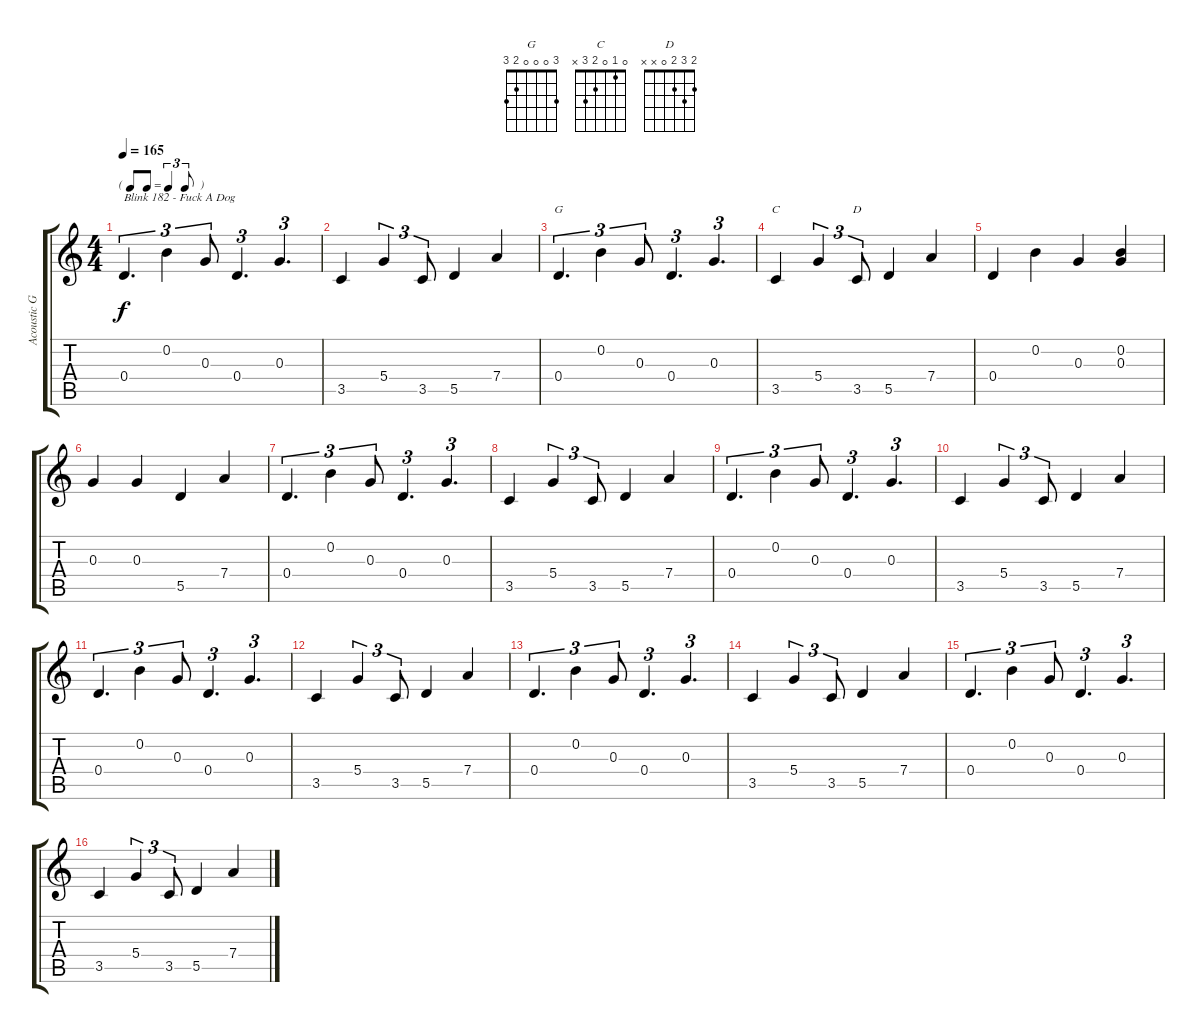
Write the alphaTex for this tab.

\track ("Acoustic Guitar" "Acoustic G") {instrument acousticguitarsteel}
\staff {score tabs}
\tuning (E4 B3 G3 D3 A2 E2) {hide}
\chord ("G" 3 0 0 0 2 3)
\chord ("C" 0 1 0 2 3 x)
\chord ("D" 2 3 2 0 x x)
\ts (4 4)
\tf triplet8th
\tempo 165
\clef g2
\ks c
0.4.4{d tu (3 2) txt "Blink 182 - Fuck A Dog" dy f instrument acousticguitarsteel} 0.2.4{tu (3 2)} 0.3.8{tu (3 2)} 0.4.4{d tu (3 2)} 0.3.4{d tu (3 2)} |
3.5.4 5.4.4{tu (3 2)} 3.5.8{tu (3 2)} 5.5.4 7.4.4 |
0.4.4{d tu (3 2) ch "G"} 0.2.4{tu (3 2)} 0.3.8{tu (3 2)} 0.4.4{d tu (3 2)} 0.3.4{d tu (3 2)} |
3.5.4{ch "C"} 5.4.4{tu (3 2)} 3.5.8{tu (3 2) ch "D"} 5.5.4 7.4.4 |
0.4.4 0.2.4 0.3.4 (0.2 0.3).4 |
0.3.4 0.3.4 5.5.4 7.4.4 |
0.4.4{d tu (3 2)} 0.2.4{tu (3 2)} 0.3.8{tu (3 2)} 0.4.4{d tu (3 2)} 0.3.4{d tu (3 2)} |
3.5.4 5.4.4{tu (3 2)} 3.5.8{tu (3 2)} 5.5.4 7.4.4 |
0.4.4{d tu (3 2)} 0.2.4{tu (3 2)} 0.3.8{tu (3 2)} 0.4.4{d tu (3 2)} 0.3.4{d tu (3 2)} |
3.5.4 5.4.4{tu (3 2)} 3.5.8{tu (3 2)} 5.5.4 7.4.4 |
0.4.4{d tu (3 2)} 0.2.4{tu (3 2)} 0.3.8{tu (3 2)} 0.4.4{d tu (3 2)} 0.3.4{d tu (3 2)} |
3.5.4 5.4.4{tu (3 2)} 3.5.8{tu (3 2)} 5.5.4 7.4.4 |
0.4.4{d tu (3 2)} 0.2.4{tu (3 2)} 0.3.8{tu (3 2)} 0.4.4{d tu (3 2)} 0.3.4{d tu (3 2)} |
3.5.4 5.4.4{tu (3 2)} 3.5.8{tu (3 2)} 5.5.4 7.4.4 |
0.4.4{d tu (3 2)} 0.2.4{tu (3 2)} 0.3.8{tu (3 2)} 0.4.4{d tu (3 2)} 0.3.4{d tu (3 2)} |
3.5.4 5.4.4{tu (3 2)} 3.5.8{tu (3 2)} 5.5.4 7.4.4
